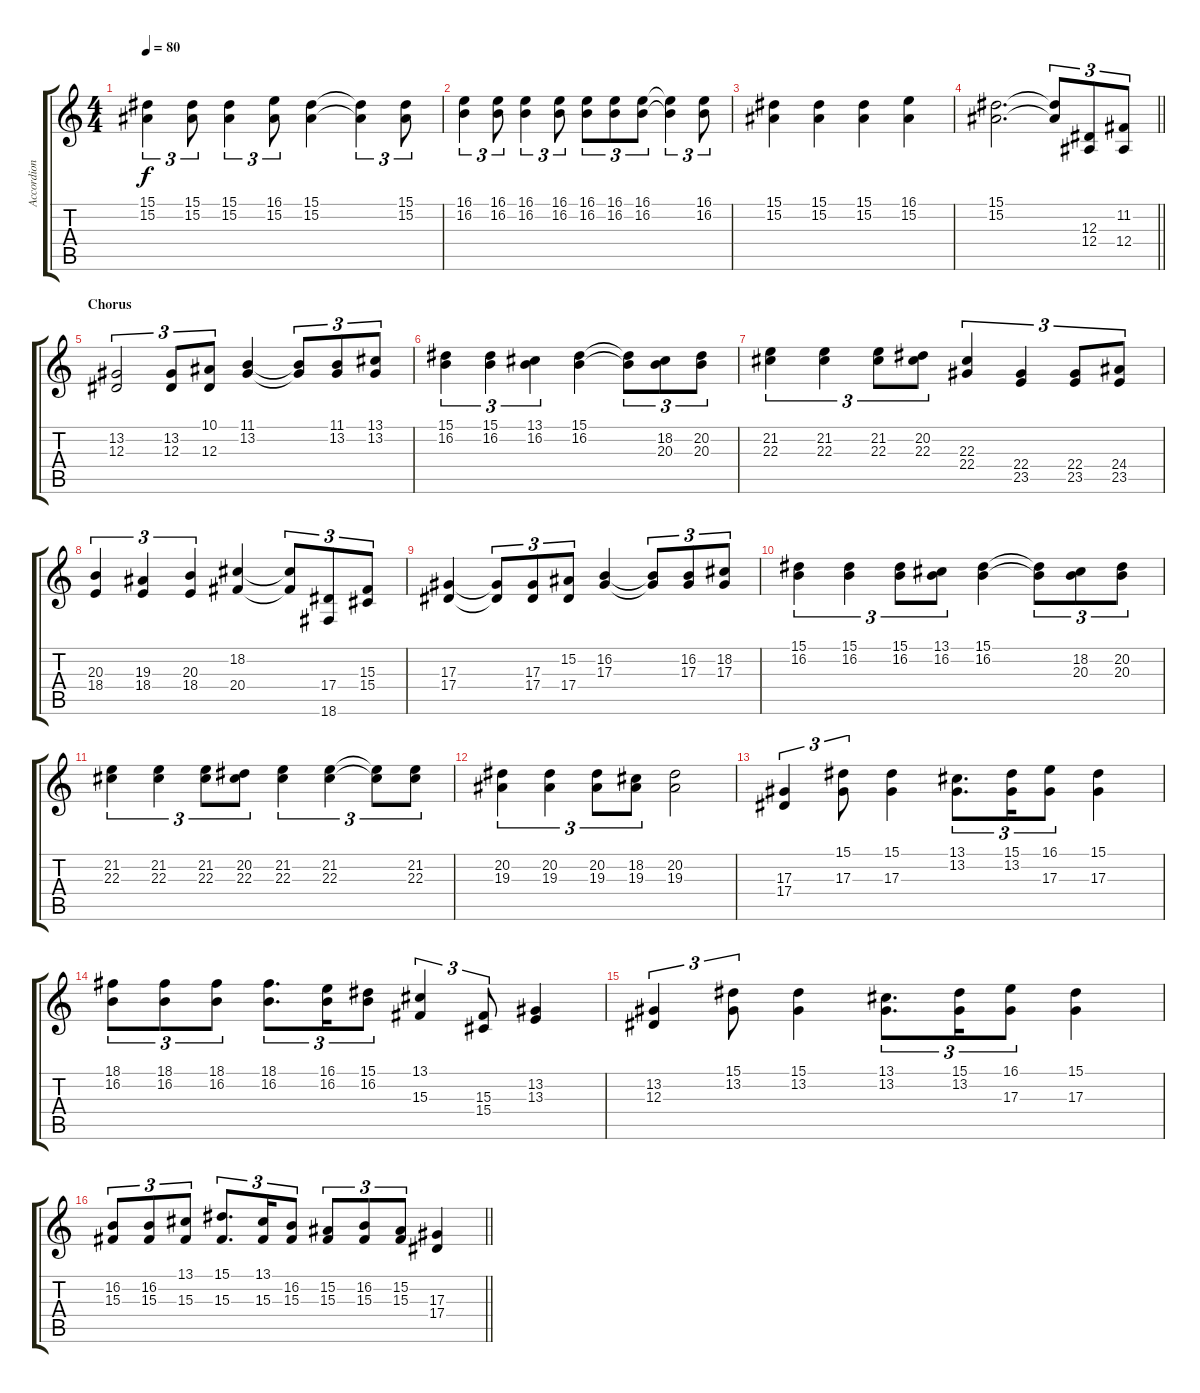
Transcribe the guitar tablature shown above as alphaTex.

\track ("Accordion" "Accordion") {instrument accordion}
\staff {score tabs}
\tuning (C4 G3 Eb3 Bb2 F2 C2) {hide}
\ts (4 4)
\tempo 80
\clef g2
\ks c
(15.1 15.2).4{tu (3 2) dy f} (15.1 15.2).8{tu (3 2)} (15.1 15.2).4{tu (3 2)} (16.1 15.2).8{tu (3 2)} (15.1 15.2).4 (15.1{t} 15.2{t}).4{tu (3 2)} (15.1 15.2).8{tu (3 2)} |
(16.1 16.2).4{tu (3 2)} (16.1 16.2).8{tu (3 2)} (16.1 16.2).4{tu (3 2)} (16.1 16.2).8{tu (3 2)} (16.1 16.2).8{tu (3 2)} (16.1 16.2).8{tu (3 2)} (16.1 16.2).8{tu (3 2)} (16.1{t} 16.2{t}).4{tu (3 2)} (16.1 16.2).8{tu (3 2)} |
(15.1 15.2).4 (15.1 15.2).4 (15.1 15.2).4 (16.1 15.2).4 |
\barLineRight lightlight
(15.1 15.2).2{d} (15.1{t} 15.2{t}).8{tu (3 2)} (12.3 12.4).8{tu (3 2)} (11.2 12.4).8{tu (3 2)} |
\section ("" "Chorus")
(13.2 12.3).2{tu (3 2)} (13.2 12.3).8{tu (3 2)} (10.1 12.3).8{tu (3 2)} (11.1 13.2).4 (11.1{t} 13.2{t}).8{tu (3 2)} (11.1 13.2).8{tu (3 2)} (13.1 13.2).8{tu (3 2)} |
(15.1 16.2).4{tu (3 2)} (15.1 16.2).4{tu (3 2)} (13.1 16.2).4{tu (3 2)} (15.1 16.2).4 (15.1{t} 16.2{t}).8{tu (3 2)} (18.2 20.3).8{tu (3 2)} (20.2 20.3).8{tu (3 2)} |
(21.2 22.3).4{tu (3 2)} (21.2 22.3).4{tu (3 2)} (21.2 22.3).8{tu (3 2)} (20.2 22.3).8{tu (3 2)} (22.3 22.4).4{tu (3 2)} (22.4 23.5).4{tu (3 2)} (22.4 23.5).8{tu (3 2)} (24.4 23.5).8{tu (3 2)} |
(20.3 18.4).4{tu (3 2)} (19.3 18.4).4{tu (3 2)} (20.3 18.4).4{tu (3 2)} (18.2 20.4).4 (18.2{t} 20.4{t}).8{tu (3 2)} (17.4 18.6).8{tu (3 2)} (15.3 15.4).8{tu (3 2)} |
(17.3 17.4).4 (17.3{t} 17.4{t}).8{tu (3 2)} (17.3 17.4).8{tu (3 2)} (15.2 17.4).8{tu (3 2)} (16.2 17.3).4 (16.2{t} 17.3{t}).8{tu (3 2)} (16.2 17.3).8{tu (3 2)} (18.2 17.3).8{tu (3 2)} |
(15.1 16.2).4{tu (3 2)} (15.1 16.2).4{tu (3 2)} (15.1 16.2).8{tu (3 2)} (13.1 16.2).8{tu (3 2)} (15.1 16.2).4 (15.1{t} 16.2{t}).8{tu (3 2)} (18.2 20.3).8{tu (3 2)} (20.2 20.3).8{tu (3 2)} |
(21.2 22.3).4{tu (3 2)} (21.2 22.3).4{tu (3 2)} (21.2 22.3).8{tu (3 2)} (20.2 22.3).8{tu (3 2)} (21.2 22.3).4{tu (3 2)} (21.2 22.3).4{tu (3 2)} (21.2{t} 22.3{t}).8{tu (3 2)} (21.2 22.3).8{tu (3 2)} |
(20.2 19.3).4{tu (3 2)} (20.2 19.3).4{tu (3 2)} (20.2 19.3).8{tu (3 2)} (18.2 19.3).8{tu (3 2)} (20.2 19.3).2 |
(17.3 17.4).4{tu (3 2)} (15.1 17.3).8{tu (3 2)} (15.1 17.3).4 (13.1 13.2).8{d tu (3 2)} (15.1 13.2).16{tu (3 2)} (16.1 17.3).8{tu (3 2)} (15.1 17.3).4 |
(18.1 16.2).8{tu (3 2)} (18.1 16.2).8{tu (3 2)} (18.1 16.2).8{tu (3 2)} (18.1 16.2).8{d tu (3 2)} (16.1 16.2).16{tu (3 2)} (15.1 16.2).8{tu (3 2)} (13.1 15.3).4{tu (3 2)} (15.3 15.4).8{tu (3 2)} (13.2 13.3).4 |
(13.2 12.3).4{tu (3 2)} (15.1 13.2).8{tu (3 2)} (15.1 13.2).4 (13.1 13.2).8{d tu (3 2)} (15.1 13.2).16{tu (3 2)} (16.1 17.3).8{tu (3 2)} (15.1 17.3).4 |
\barLineRight lightlight
(16.2 15.3).8{tu (3 2)} (16.2 15.3).8{tu (3 2)} (13.1 15.3).8{tu (3 2)} (15.1 15.3).8{d tu (3 2)} (13.1 15.3).16{tu (3 2)} (16.2 15.3).8{tu (3 2)} (15.2 15.3).8{tu (3 2)} (16.2 15.3).8{tu (3 2)} (15.2 15.3).8{tu (3 2)} (17.3 17.4).4
